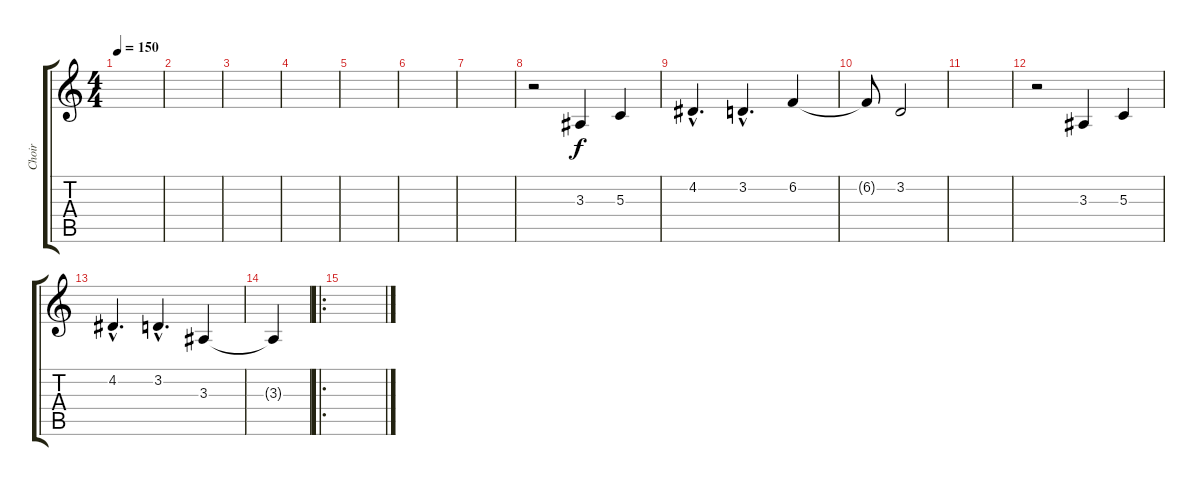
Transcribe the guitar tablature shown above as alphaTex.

\track ("Choir" "Choir") {instrument choiraahs}
\staff {score tabs}
\tuning (E4 B3 G3 D3 A2 E2) {hide}
\ts (4 4)
\tempo 150
\clef g2
\ks c
|
|
|
|
|
|
|
r.2 3.3.4 5.3.4 |
4.2{hac}.4{d} 3.2{hac}.4{d} 6.2.4 |
6.2{t}.8 3.2.2 |
|
r.2 3.3.4 5.3.4 |
4.2{hac}.4{d} 3.2{hac}.4{d} 3.3.4 |
3.3{t}.4 |
\ro
